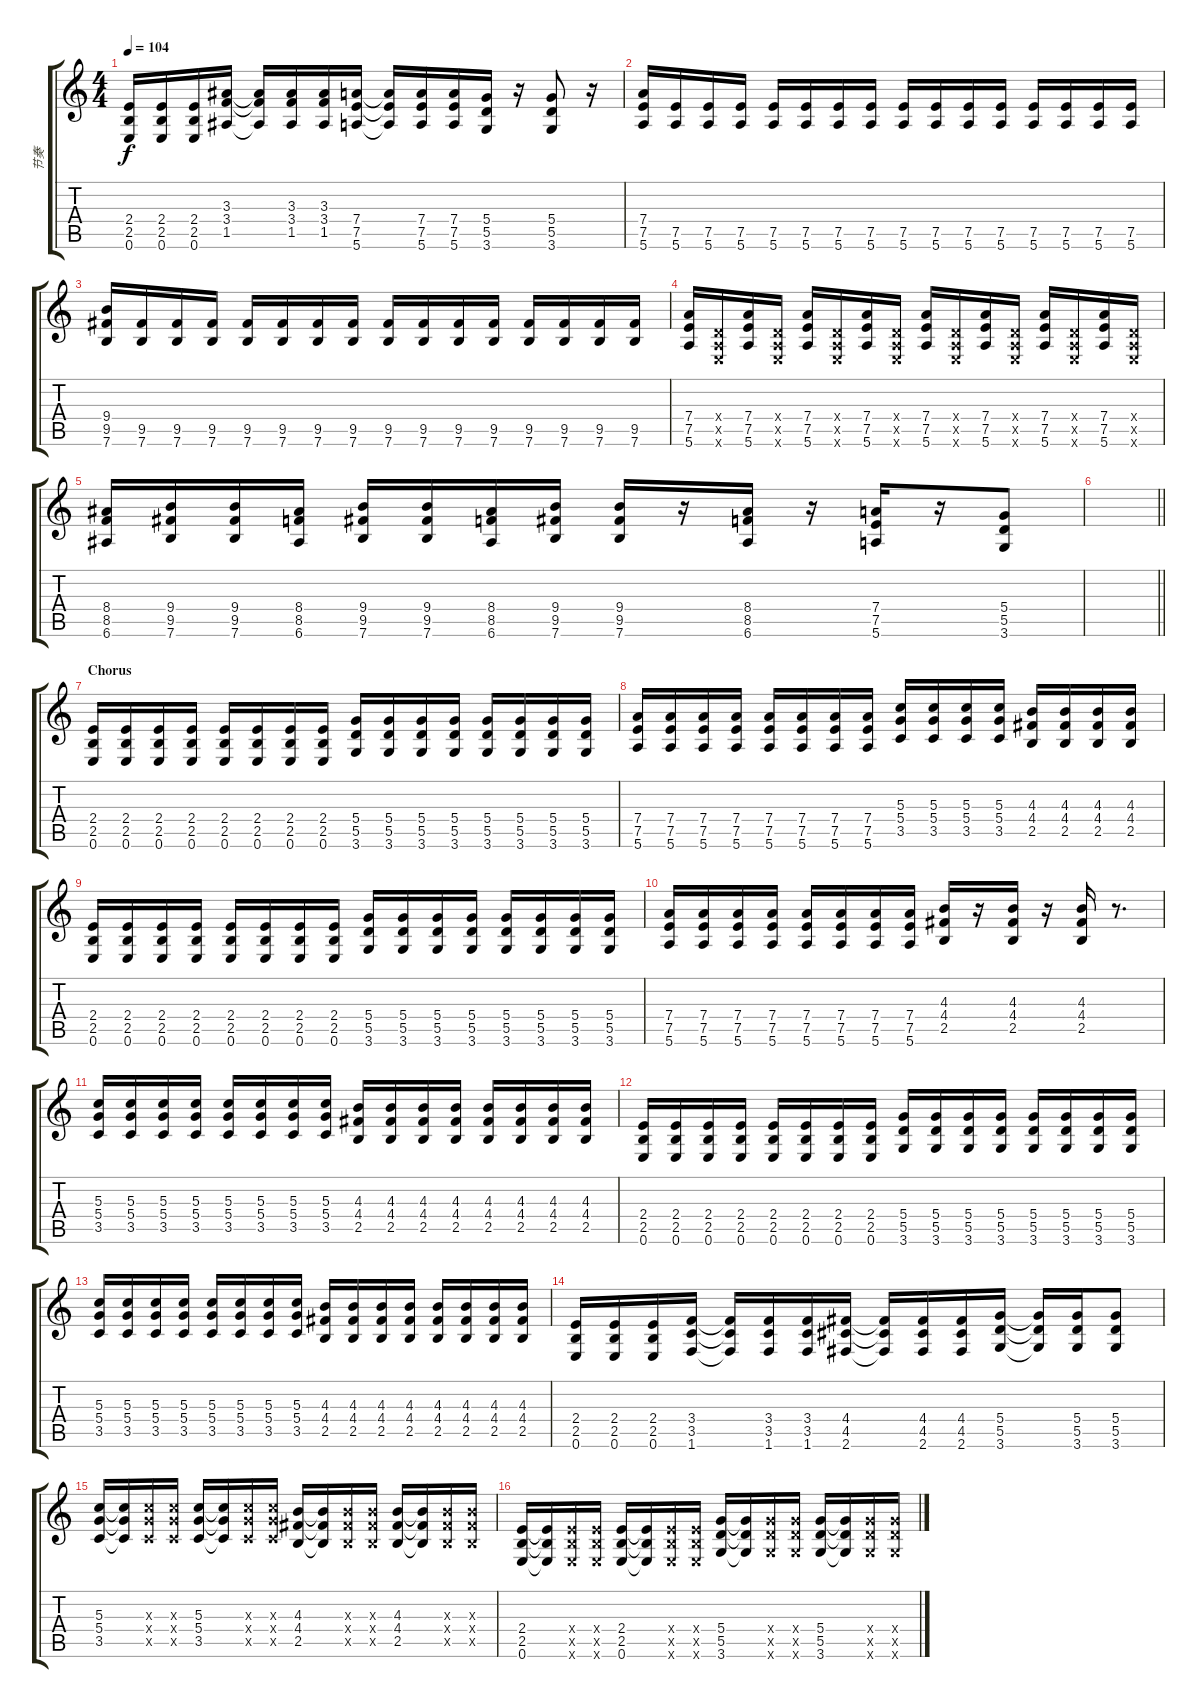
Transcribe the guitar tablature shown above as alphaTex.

\track ("节奏" "节奏") {instrument distortionguitar}
\staff {score tabs}
\tuning (E4 B3 G3 D3 A2 E2) {hide}
\ts (4 4)
\tempo 104
\clef g2
\ks c
(2.4 2.5 0.6).16{dy f} (2.4 2.5 0.6).16 (2.4 2.5 0.6).16 (3.3 3.4 1.5).16 (3.3{t} 3.4{t} 1.5{t}).16 (3.3 3.4 1.5).16 (3.3 3.4 1.5).16 (7.4 7.5 5.6).16 (7.4{t} 7.5{t} 5.6{t}).16 (7.4 7.5 5.6).16 (7.4 7.5 5.6).16 (5.4 5.5 3.6).16 r.16 (5.4 5.5 3.6).8 r.16 |
(7.4 7.5 5.6).16 (7.5 5.6).16 (7.5 5.6).16 (7.5 5.6).16 (7.5 5.6).16 (7.5 5.6).16 (7.5 5.6).16 (7.5 5.6).16 (7.5 5.6).16 (7.5 5.6).16 (7.5 5.6).16 (7.5 5.6).16 (7.5 5.6).16 (7.5 5.6).16 (7.5 5.6).16 (7.5 5.6).16 |
(9.4 9.5 7.6).16 (9.5 7.6).16 (9.5 7.6).16 (9.5 7.6).16 (9.5 7.6).16 (9.5 7.6).16 (9.5 7.6).16 (9.5 7.6).16 (9.5 7.6).16 (9.5 7.6).16 (9.5 7.6).16 (9.5 7.6).16 (9.5 7.6).16 (9.5 7.6).16 (9.5 7.6).16 (9.5 7.6).16 |
(7.4 7.5 5.6).16 (0.4{x} 0.5{x} 0.6{x}).16 (7.4 7.5 5.6).16 (0.4{x} 0.5{x} 0.6{x}).16 (7.4 7.5 5.6).16 (0.4{x} 0.5{x} 0.6{x}).16 (7.4 7.5 5.6).16 (0.4{x} 0.5{x} 0.6{x}).16 (7.4 7.5 5.6).16 (0.4{x} 0.5{x} 0.6{x}).16 (7.4 7.5 5.6).16 (0.4{x} 0.5{x} 0.6{x}).16 (7.4 7.5 5.6).16 (0.4{x} 0.5{x} 0.6{x}).16 (7.4 7.5 5.6).16 (0.4{x} 0.5{x} 0.6{x}).16 |
(8.4 8.5 6.6).16 (9.4 9.5 7.6).16 (9.4 9.5 7.6).16 (8.4 8.5 6.6).16 (9.4 9.5 7.6).16 (9.4 9.5 7.6).16 (8.4 8.5 6.6).16 (9.4 9.5 7.6).16 (9.4 9.5 7.6).16 r.16 (8.4 8.5 6.6).16 r.16 (7.4 7.5 5.6).16 r.16 (5.4 5.5 3.6).8 |
\barLineRight lightlight
|
\section ("" "Chorus")
(2.4 2.5 0.6).16 (2.4 2.5 0.6).16 (2.4 2.5 0.6).16 (2.4 2.5 0.6).16 (2.4 2.5 0.6).16 (2.4 2.5 0.6).16 (2.4 2.5 0.6).16 (2.4 2.5 0.6).16 (5.4 5.5 3.6).16 (5.4 5.5 3.6).16 (5.4 5.5 3.6).16 (5.4 5.5 3.6).16 (5.4 5.5 3.6).16 (5.4 5.5 3.6).16 (5.4 5.5 3.6).16 (5.4 5.5 3.6).16 |
(7.4 7.5 5.6).16 (7.4 7.5 5.6).16 (7.4 7.5 5.6).16 (7.4 7.5 5.6).16 (7.4 7.5 5.6).16 (7.4 7.5 5.6).16 (7.4 7.5 5.6).16 (7.4 7.5 5.6).16 (5.3 5.4 3.5).16 (5.3 5.4 3.5).16 (5.3 5.4 3.5).16 (5.3 5.4 3.5).16 (4.3 4.4 2.5).16 (4.3 4.4 2.5).16 (4.3 4.4 2.5).16 (4.3 4.4 2.5).16 |
(2.4 2.5 0.6).16 (2.4 2.5 0.6).16 (2.4 2.5 0.6).16 (2.4 2.5 0.6).16 (2.4 2.5 0.6).16 (2.4 2.5 0.6).16 (2.4 2.5 0.6).16 (2.4 2.5 0.6).16 (5.4 5.5 3.6).16 (5.4 5.5 3.6).16 (5.4 5.5 3.6).16 (5.4 5.5 3.6).16 (5.4 5.5 3.6).16 (5.4 5.5 3.6).16 (5.4 5.5 3.6).16 (5.4 5.5 3.6).16 |
(7.4 7.5 5.6).16 (7.4 7.5 5.6).16 (7.4 7.5 5.6).16 (7.4 7.5 5.6).16 (7.4 7.5 5.6).16 (7.4 7.5 5.6).16 (7.4 7.5 5.6).16 (7.4 7.5 5.6).16 (4.3 4.4 2.5).16 r.16 (4.3 4.4 2.5).16 r.16 (4.3 4.4 2.5).16 r.8{d} |
(5.3 5.4 3.5).16 (5.3 5.4 3.5).16 (5.3 5.4 3.5).16 (5.3 5.4 3.5).16 (5.3 5.4 3.5).16 (5.3 5.4 3.5).16 (5.3 5.4 3.5).16 (5.3 5.4 3.5).16 (4.3 4.4 2.5).16 (4.3 4.4 2.5).16 (4.3 4.4 2.5).16 (4.3 4.4 2.5).16 (4.3 4.4 2.5).16 (4.3 4.4 2.5).16 (4.3 4.4 2.5).16 (4.3 4.4 2.5).16 |
(2.4 2.5 0.6).16 (2.4 2.5 0.6).16 (2.4 2.5 0.6).16 (2.4 2.5 0.6).16 (2.4 2.5 0.6).16 (2.4 2.5 0.6).16 (2.4 2.5 0.6).16 (2.4 2.5 0.6).16 (5.4 5.5 3.6).16 (5.4 5.5 3.6).16 (5.4 5.5 3.6).16 (5.4 5.5 3.6).16 (5.4 5.5 3.6).16 (5.4 5.5 3.6).16 (5.4 5.5 3.6).16 (5.4 5.5 3.6).16 |
(5.3 5.4 3.5).16 (5.3 5.4 3.5).16 (5.3 5.4 3.5).16 (5.3 5.4 3.5).16 (5.3 5.4 3.5).16 (5.3 5.4 3.5).16 (5.3 5.4 3.5).16 (5.3 5.4 3.5).16 (4.3 4.4 2.5).16 (4.3 4.4 2.5).16 (4.3 4.4 2.5).16 (4.3 4.4 2.5).16 (4.3 4.4 2.5).16 (4.3 4.4 2.5).16 (4.3 4.4 2.5).16 (4.3 4.4 2.5).16 |
(2.4 2.5 0.6).16 (2.4 2.5 0.6).16 (2.4 2.5 0.6).16 (3.4 3.5 1.6).16 (3.4{t} 3.5{t} 1.6{t}).16 (3.4 3.5 1.6).16 (3.4 3.5 1.6).16 (4.4 4.5 2.6).16 (4.4{t} 4.5{t} 2.6{t}).16 (4.4 4.5 2.6).16 (4.4 4.5 2.6).16 (5.4 5.5 3.6).16 (5.4{t} 5.5{t} 3.6{t}).16 (5.4 5.5 3.6).16 (5.4 5.5 3.6).8 |
(5.3 5.4 3.5).16 (5.3{t} 5.4{t} 3.5{t}).16 (5.3{x} 5.4{x} 3.5{x}).16 (5.3{x} 5.4{x} 3.5{x}).16 (5.3 5.4 3.5).16 (5.3{t} 5.4{t} 3.5{t}).16 (5.3{x} 5.4{x} 3.5{x}).16 (5.3{x} 5.4{x} 3.5{x}).16 (4.3 4.4 2.5).16 (4.3{t} 4.4{t} 2.5{t}).16 (4.3{x} 4.4{x} 2.5{x}).16 (4.3{x} 4.4{x} 2.5{x}).16 (4.3 4.4 2.5).16 (4.3{t} 4.4{t} 2.5{t}).16 (4.3{x} 4.4{x} 2.5{x}).16 (4.3{x} 4.4{x} 2.5{x}).16 |
(2.4 2.5 0.6).16 (2.4{t} 2.5{t} 0.6{t}).16 (2.4{x} 2.5{x} 0.6{x}).16 (2.4{x} 2.5{x} 0.6{x}).16 (2.4 2.5 0.6).16 (2.4{t} 2.5{t} 0.6{t}).16 (2.4{x} 2.5{x} 0.6{x}).16 (2.4{x} 2.5{x} 0.6{x}).16 (5.4 5.5 3.6).16 (5.4{t} 5.5{t} 3.6{t}).16 (5.4{x} 5.5{x} 3.6{x}).16 (5.4{x} 5.5{x} 3.6{x}).16 (5.4 5.5 3.6).16 (5.4{t} 5.5{t} 3.6{t}).16 (5.4{x} 5.5{x} 3.6{x}).16 (5.4{x} 5.5{x} 3.6{x}).16
